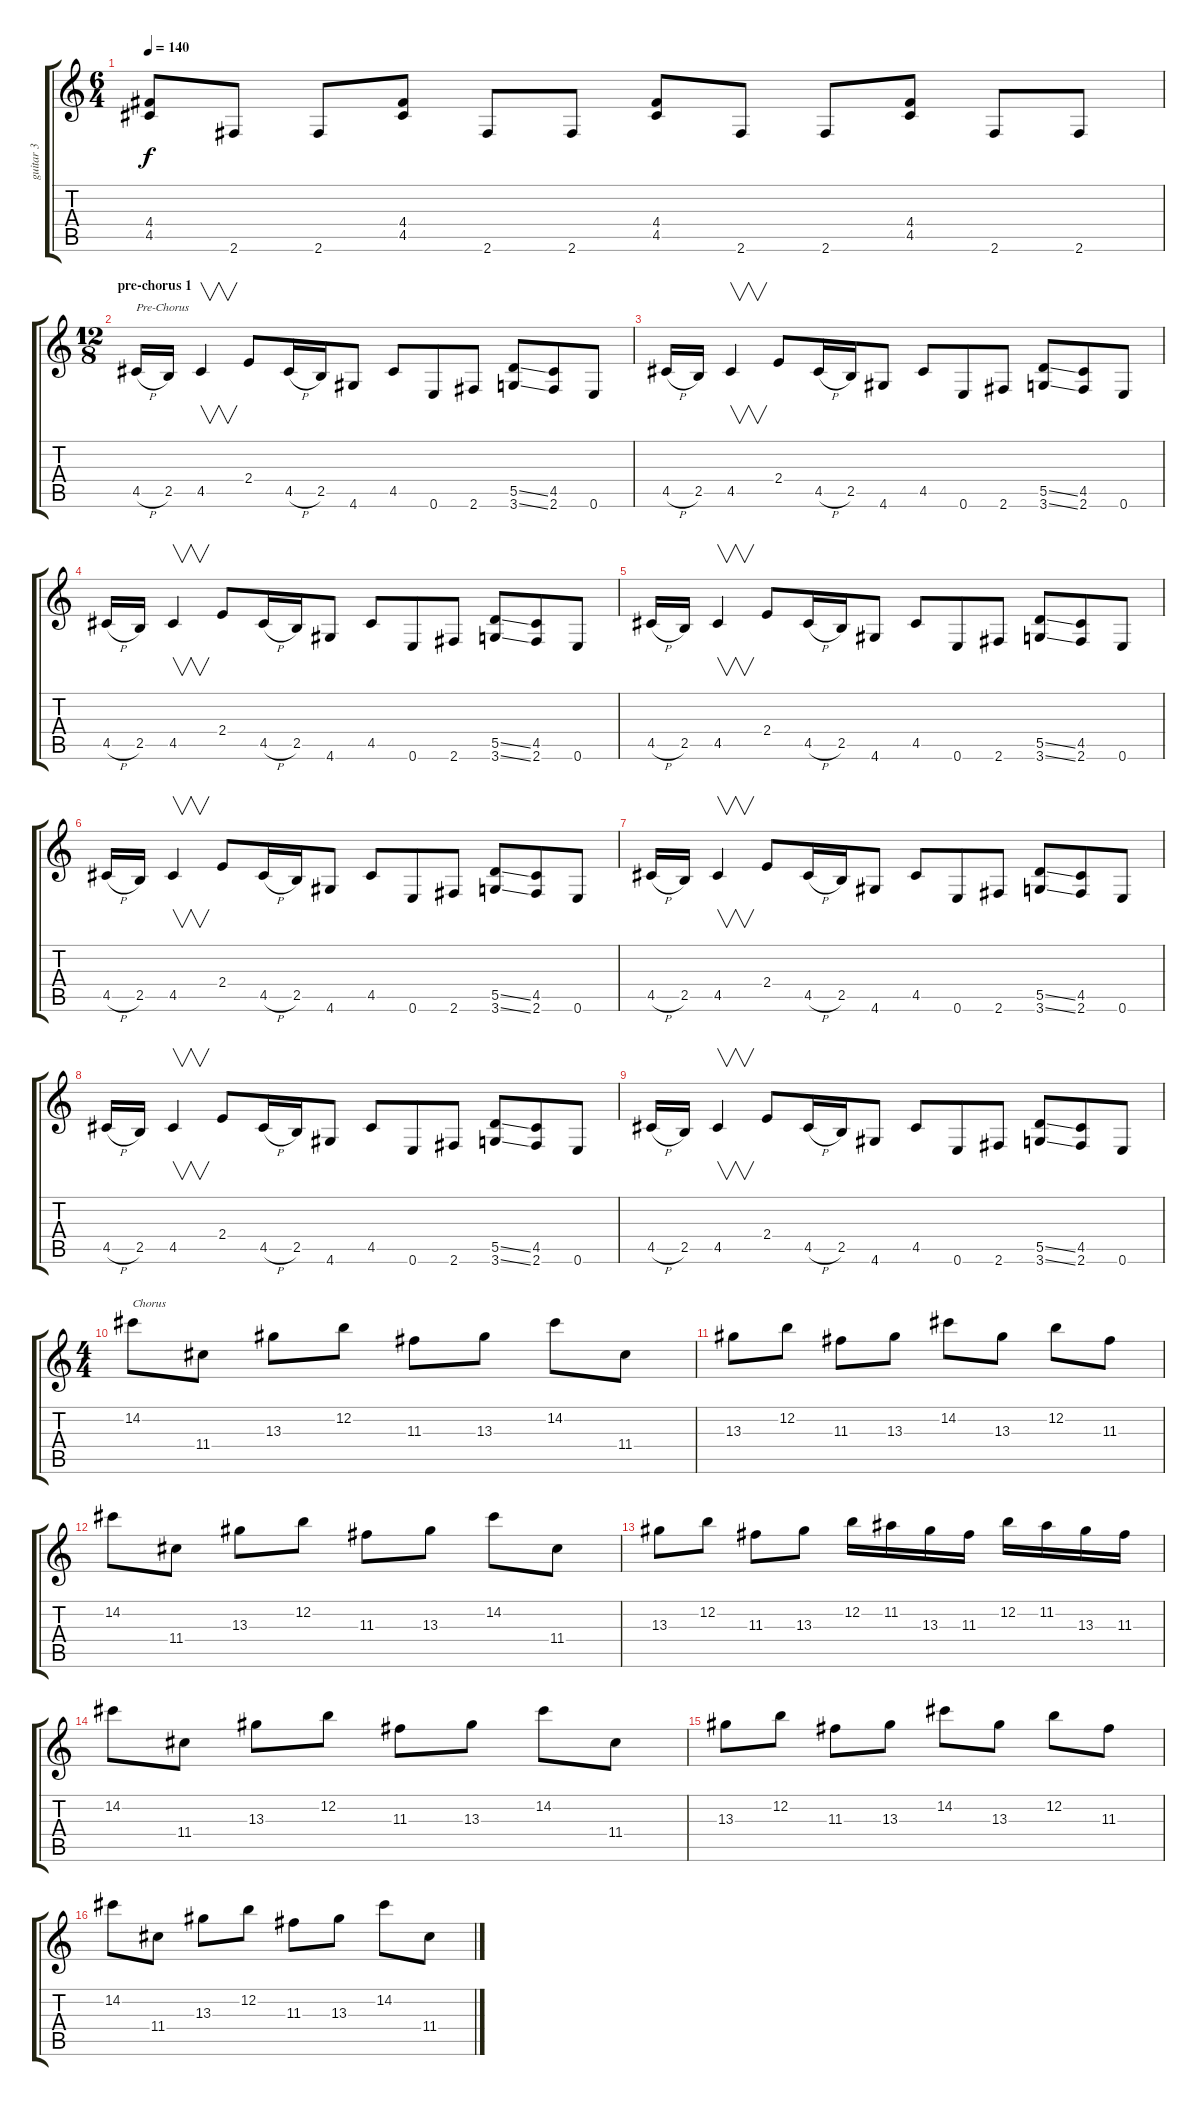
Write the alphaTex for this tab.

\track ("guitar 3" "guitar 3") {instrument distortionguitar}
\staff {score tabs}
\tuning (E4 B3 G3 D3 A2 E2) {hide}
\ts (6 4)
\tempo 140
\clef g2
\ks c
(4.4 4.5).8{dy f} 2.6.8 2.6.8 (4.4 4.5).8 2.6.8 2.6.8 (4.4 4.5).8 2.6.8 2.6.8 (4.4 4.5).8 2.6.8 2.6.8 |
\ts (12 8)
\section ("" "pre-chorus 1")
4.5{h}.16{txt "Pre-Chorus"} 2.5.16 4.5.4{v} 2.4.8 4.5{h}.16 2.5.16 4.6.8 4.5.8 0.6.8 2.6.8 (5.5{ss} 3.6{ss}).8 (4.5 2.6).8 0.6.8 |
4.5{h}.16 2.5.16 4.5.4{v} 2.4.8 4.5{h}.16 2.5.16 4.6.8 4.5.8 0.6.8 2.6.8 (5.5{ss} 3.6{ss}).8 (4.5 2.6).8 0.6.8 |
4.5{h}.16 2.5.16 4.5.4{v} 2.4.8 4.5{h}.16 2.5.16 4.6.8 4.5.8 0.6.8 2.6.8 (5.5{ss} 3.6{ss}).8 (4.5 2.6).8 0.6.8 |
4.5{h}.16 2.5.16 4.5.4{v} 2.4.8 4.5{h}.16 2.5.16 4.6.8 4.5.8 0.6.8 2.6.8 (5.5{ss} 3.6{ss}).8 (4.5 2.6).8 0.6.8 |
4.5{h}.16 2.5.16 4.5.4{v} 2.4.8 4.5{h}.16 2.5.16 4.6.8 4.5.8 0.6.8 2.6.8 (5.5{ss} 3.6{ss}).8 (4.5 2.6).8 0.6.8 |
4.5{h}.16 2.5.16 4.5.4{v} 2.4.8 4.5{h}.16 2.5.16 4.6.8 4.5.8 0.6.8 2.6.8 (5.5{ss} 3.6{ss}).8 (4.5 2.6).8 0.6.8 |
4.5{h}.16 2.5.16 4.5.4{v} 2.4.8 4.5{h}.16 2.5.16 4.6.8 4.5.8 0.6.8 2.6.8 (5.5{ss} 3.6{ss}).8 (4.5 2.6).8 0.6.8 |
4.5{h}.16 2.5.16 4.5.4{v} 2.4.8 4.5{h}.16 2.5.16 4.6.8 4.5.8 0.6.8 2.6.8 (5.5{ss} 3.6{ss}).8 (4.5 2.6).8 0.6.8 |
\ts (4 4)
14.2.8{txt "Chorus"} 11.4.8 13.3.8 12.2.8 11.3.8 13.3.8 14.2.8 11.4.8 |
13.3.8 12.2.8 11.3.8 13.3.8 14.2.8 13.3.8 12.2.8 11.3.8 |
14.2.8 11.4.8 13.3.8 12.2.8 11.3.8 13.3.8 14.2.8 11.4.8 |
13.3.8 12.2.8 11.3.8 13.3.8 12.2.16 11.2.16 13.3.16 11.3.16 12.2.16 11.2.16 13.3.16 11.3.16 |
14.2.8 11.4.8 13.3.8 12.2.8 11.3.8 13.3.8 14.2.8 11.4.8 |
13.3.8 12.2.8 11.3.8 13.3.8 14.2.8 13.3.8 12.2.8 11.3.8 |
14.2.8 11.4.8 13.3.8 12.2.8 11.3.8 13.3.8 14.2.8 11.4.8
